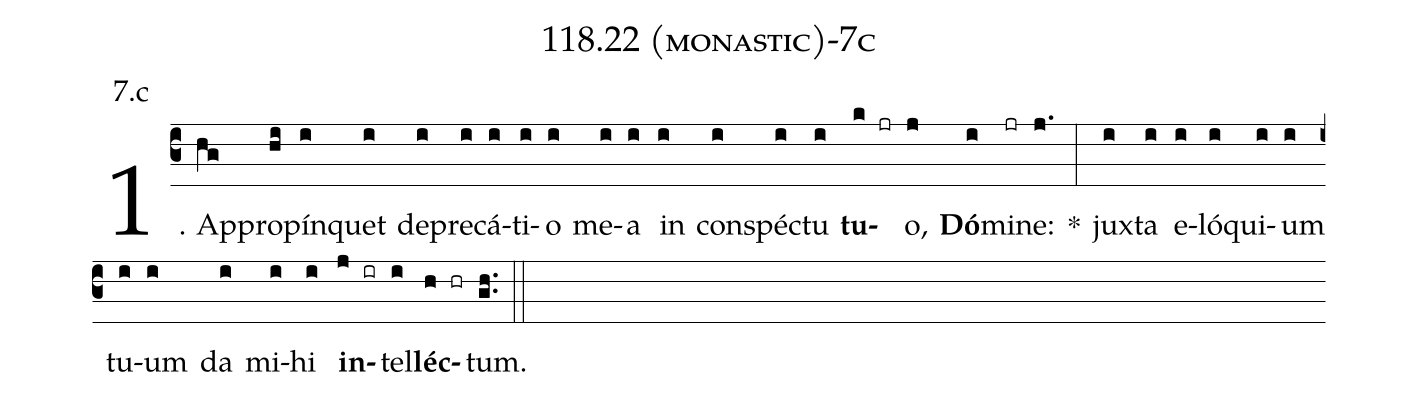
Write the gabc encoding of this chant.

name: 118.22 (monastic)-7c;
annotation: 7.c;
%%
(c3)1. Ap(hg)pro(hi)pín(i)quet(i) de(i)pre(i)cá(i)ti(i)o(i) me(i)a(i) in(i) con(i)spéc(i)tu(i) <b>tu</b>(k jr)o,(j) <b>Dó</b>(i)mi(jr)ne:(j.) *(:) jux(i)ta(i) e(i)ló(i)qui(i)um(i) tu(i)um(i) da(i) mi(i)hi(i) <b>in</b>(j ir)tel(i)<b>léc</b>(h hr)tum.(gh..) (::)
